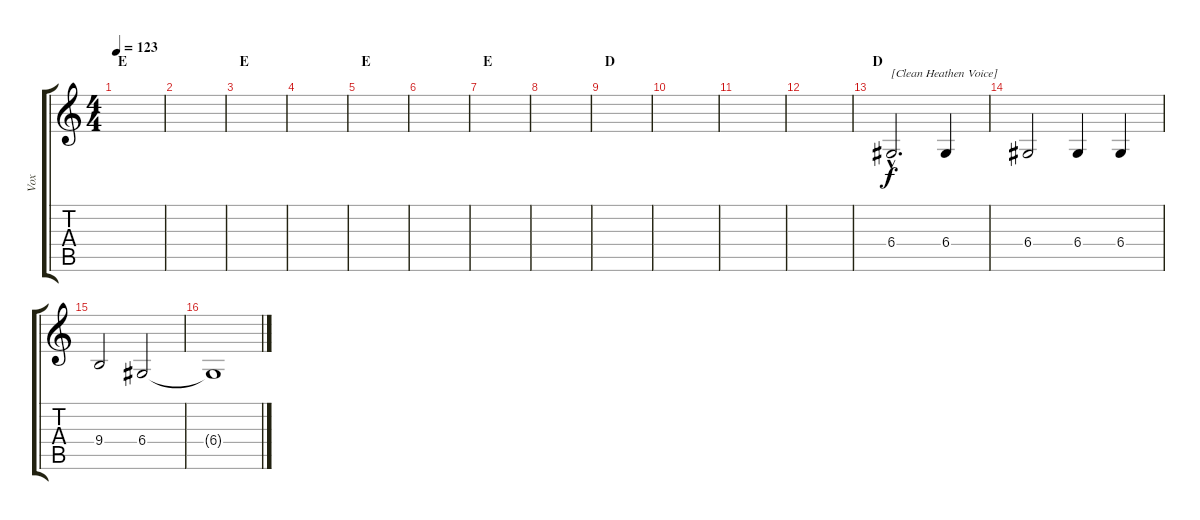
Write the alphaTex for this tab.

\track ("Vox" "Vox") {instrument oboe}
\staff {score tabs}
\tuning (E4 B3 G3 D3 A2 E2) {hide}
\ts (4 4)
\section ("" "E")
\tempo 123
\clef g2
\ks c
|
|
\section ("" "E")
|
|
\section ("" "E")
|
|
\section ("" "E")
|
|
\section ("" "D")
|
|
|
|
\section ("" "D")
6.4{hac}.2{d txt "[Clean Heathen Voice]" instrument oboe} 6.4.4 |
6.4.2 6.4.4 6.4.4 |
9.4.2 6.4.2 |
6.4{t}.1
